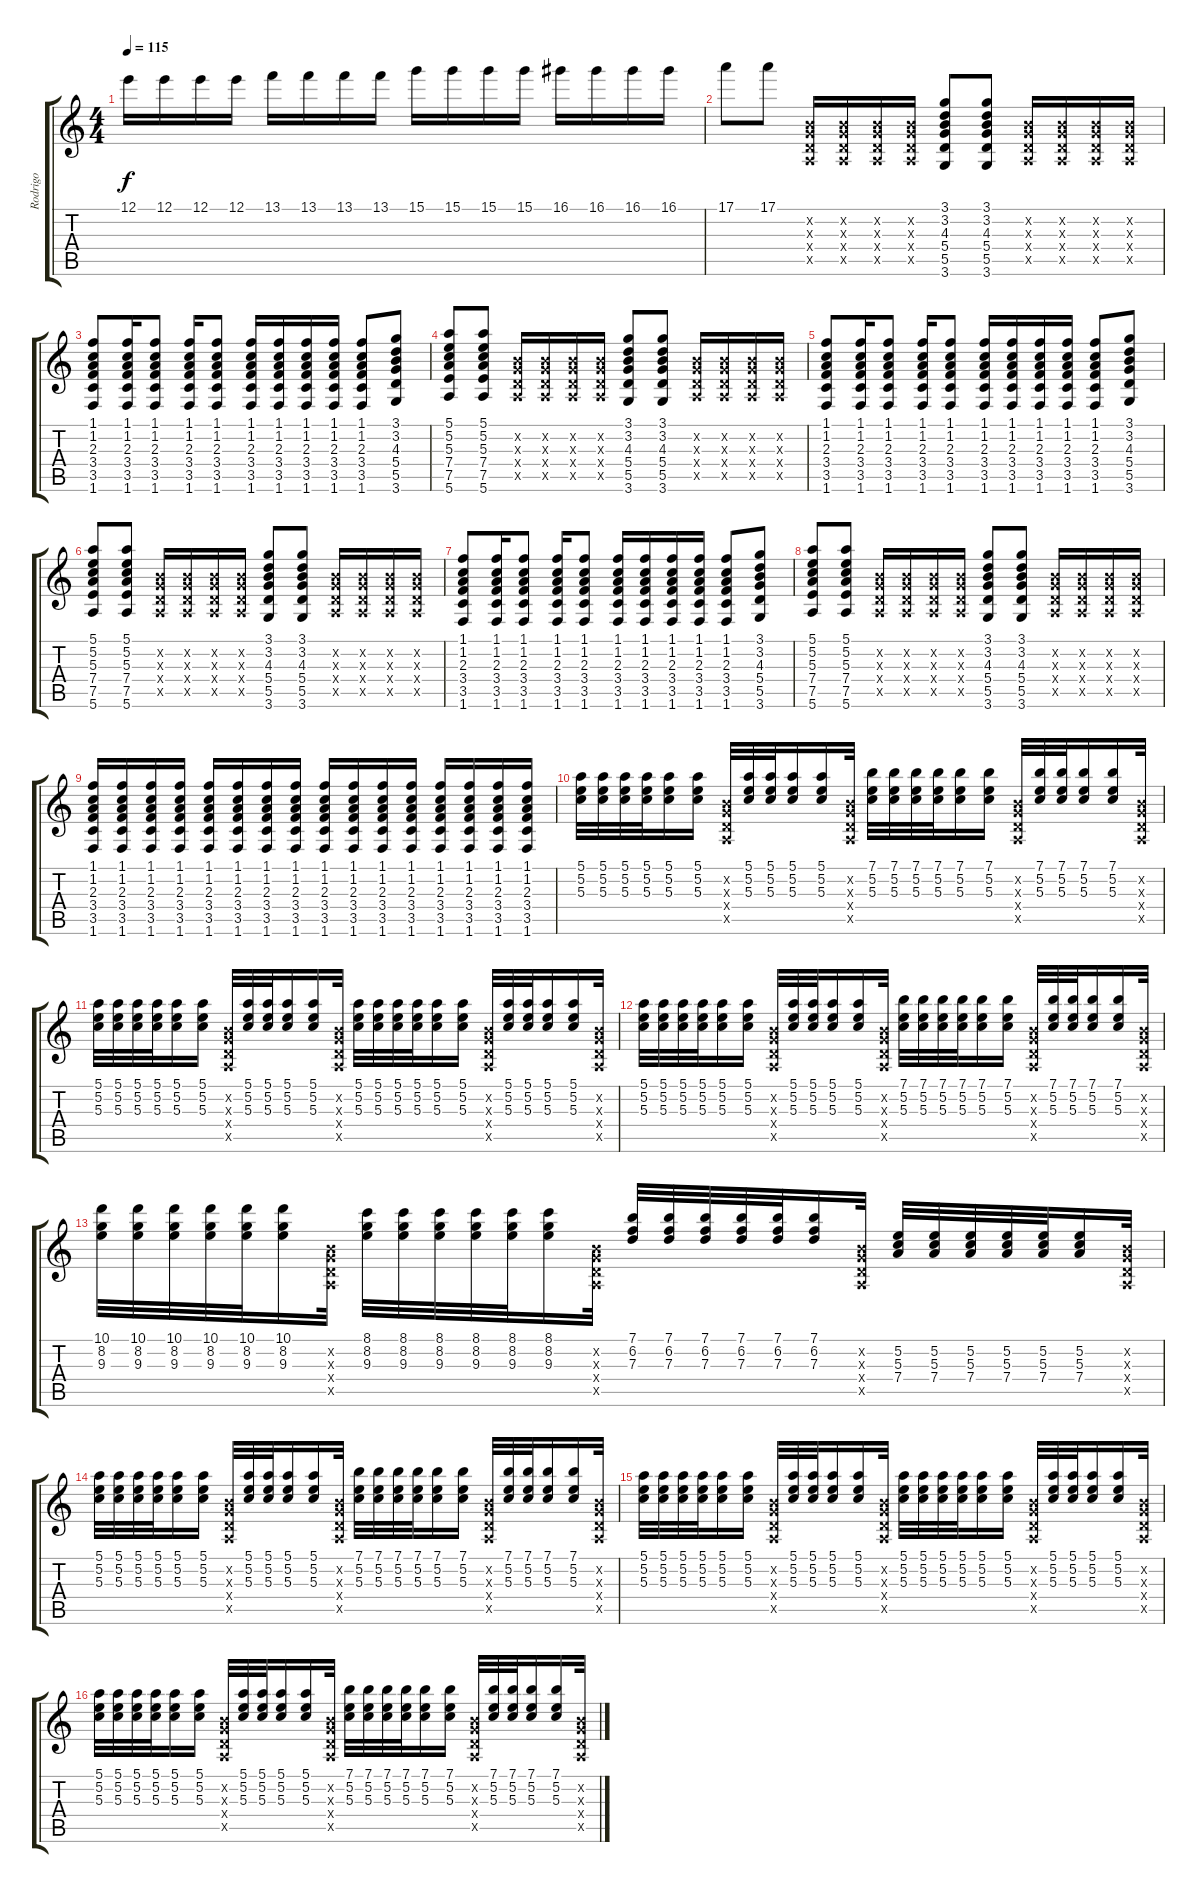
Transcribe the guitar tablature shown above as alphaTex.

\track ("Rodrigo" "Rodrigo") {instrument acousticguitarnylon}
\staff {score tabs}
\tuning (E4 B3 G3 D3 A2 E2) {hide}
\ts (4 4)
\tempo 115
\clef g2
\ks c
12.1.16{dy f} 12.1.16 12.1.16 12.1.16 13.1.16 13.1.16 13.1.16 13.1.16 15.1.16 15.1.16 15.1.16 15.1.16 16.1.16 16.1.16 16.1.16 16.1.16 |
17.1.8 17.1.8 (0.2{x} 0.3{x} 0.4{x} 0.5{x}).16 (0.2{x} 0.3{x} 0.4{x} 0.5{x}).16 (0.2{x} 0.3{x} 0.4{x} 0.5{x}).16 (0.2{x} 0.3{x} 0.4{x} 0.5{x}).16 (3.1 3.2 4.3 5.4 5.5 3.6).8 (3.1 3.2 4.3 5.4 5.5 3.6).8 (0.2{x} 0.3{x} 0.4{x} 0.5{x}).16 (0.2{x} 0.3{x} 0.4{x} 0.5{x}).16 (0.2{x} 0.3{x} 0.4{x} 0.5{x}).16 (0.2{x} 0.3{x} 0.4{x} 0.5{x}).16 |
(1.1 1.2 2.3 3.4 3.5 1.6).8 (1.1 1.2 2.3 3.4 3.5 1.6).16 (1.1 1.2 2.3 3.4 3.5 1.6).8 (1.1 1.2 2.3 3.4 3.5 1.6).16 (1.1 1.2 2.3 3.4 3.5 1.6).8 (1.1 1.2 2.3 3.4 3.5 1.6).16 (1.1 1.2 2.3 3.4 3.5 1.6).16 (1.1 1.2 2.3 3.4 3.5 1.6).16 (1.1 1.2 2.3 3.4 3.5 1.6).16 (1.1 1.2 2.3 3.4 3.5 1.6).8 (3.1 3.2 4.3 5.4 5.5 3.6).8 |
(5.1 5.2 5.3 7.4 7.5 5.6).8 (5.1 5.2 5.3 7.4 7.5 5.6).8 (0.2{x} 0.3{x} 0.4{x} 0.5{x}).16 (0.2{x} 0.3{x} 0.4{x} 0.5{x}).16 (0.2{x} 0.3{x} 0.4{x} 0.5{x}).16 (0.2{x} 0.3{x} 0.4{x} 0.5{x}).16 (3.1 3.2 4.3 5.4 5.5 3.6).8 (3.1 3.2 4.3 5.4 5.5 3.6).8 (0.2{x} 0.3{x} 0.4{x} 0.5{x}).16 (0.2{x} 0.3{x} 0.4{x} 0.5{x}).16 (0.2{x} 0.3{x} 0.4{x} 0.5{x}).16 (0.2{x} 0.3{x} 0.4{x} 0.5{x}).16 |
(1.1 1.2 2.3 3.4 3.5 1.6).8 (1.1 1.2 2.3 3.4 3.5 1.6).16 (1.1 1.2 2.3 3.4 3.5 1.6).8 (1.1 1.2 2.3 3.4 3.5 1.6).16 (1.1 1.2 2.3 3.4 3.5 1.6).8 (1.1 1.2 2.3 3.4 3.5 1.6).16 (1.1 1.2 2.3 3.4 3.5 1.6).16 (1.1 1.2 2.3 3.4 3.5 1.6).16 (1.1 1.2 2.3 3.4 3.5 1.6).16 (1.1 1.2 2.3 3.4 3.5 1.6).8 (3.1 3.2 4.3 5.4 5.5 3.6).8 |
(5.1 5.2 5.3 7.4 7.5 5.6).8 (5.1 5.2 5.3 7.4 7.5 5.6).8 (0.2{x} 0.3{x} 0.4{x} 0.5{x}).16 (0.2{x} 0.3{x} 0.4{x} 0.5{x}).16 (0.2{x} 0.3{x} 0.4{x} 0.5{x}).16 (0.2{x} 0.3{x} 0.4{x} 0.5{x}).16 (3.1 3.2 4.3 5.4 5.5 3.6).8 (3.1 3.2 4.3 5.4 5.5 3.6).8 (0.2{x} 0.3{x} 0.4{x} 0.5{x}).16 (0.2{x} 0.3{x} 0.4{x} 0.5{x}).16 (0.2{x} 0.3{x} 0.4{x} 0.5{x}).16 (0.2{x} 0.3{x} 0.4{x} 0.5{x}).16 |
(1.1 1.2 2.3 3.4 3.5 1.6).8 (1.1 1.2 2.3 3.4 3.5 1.6).16 (1.1 1.2 2.3 3.4 3.5 1.6).8 (1.1 1.2 2.3 3.4 3.5 1.6).16 (1.1 1.2 2.3 3.4 3.5 1.6).8 (1.1 1.2 2.3 3.4 3.5 1.6).16 (1.1 1.2 2.3 3.4 3.5 1.6).16 (1.1 1.2 2.3 3.4 3.5 1.6).16 (1.1 1.2 2.3 3.4 3.5 1.6).16 (1.1 1.2 2.3 3.4 3.5 1.6).8 (3.1 3.2 4.3 5.4 5.5 3.6).8 |
(5.1 5.2 5.3 7.4 7.5 5.6).8 (5.1 5.2 5.3 7.4 7.5 5.6).8 (0.2{x} 0.3{x} 0.4{x} 0.5{x}).16 (0.2{x} 0.3{x} 0.4{x} 0.5{x}).16 (0.2{x} 0.3{x} 0.4{x} 0.5{x}).16 (0.2{x} 0.3{x} 0.4{x} 0.5{x}).16 (3.1 3.2 4.3 5.4 5.5 3.6).8 (3.1 3.2 4.3 5.4 5.5 3.6).8 (0.2{x} 0.3{x} 0.4{x} 0.5{x}).16 (0.2{x} 0.3{x} 0.4{x} 0.5{x}).16 (0.2{x} 0.3{x} 0.4{x} 0.5{x}).16 (0.2{x} 0.3{x} 0.4{x} 0.5{x}).16 |
(1.1 1.2 2.3 3.4 3.5 1.6).16 (1.1 1.2 2.3 3.4 3.5 1.6).16 (1.1 1.2 2.3 3.4 3.5 1.6).16 (1.1 1.2 2.3 3.4 3.5 1.6).16 (1.1 1.2 2.3 3.4 3.5 1.6).16 (1.1 1.2 2.3 3.4 3.5 1.6).16 (1.1 1.2 2.3 3.4 3.5 1.6).16 (1.1 1.2 2.3 3.4 3.5 1.6).16 (1.1 1.2 2.3 3.4 3.5 1.6).16 (1.1 1.2 2.3 3.4 3.5 1.6).16 (1.1 1.2 2.3 3.4 3.5 1.6).16 (1.1 1.2 2.3 3.4 3.5 1.6).16 (1.1 1.2 2.3 3.4 3.5 1.6).16 (1.1 1.2 2.3 3.4 3.5 1.6).16 (1.1 1.2 2.3 3.4 3.5 1.6).16 (1.1 1.2 2.3 3.4 3.5 1.6).16 |
(5.1 5.2 5.3).32 (5.1 5.2 5.3).32 (5.1 5.2 5.3).32 (5.1 5.2 5.3).32 (5.1 5.2 5.3).16 (5.1 5.2 5.3).16 (0.2{x} 0.3{x} 0.4{x} 0.5{x}).32 (5.1 5.2 5.3).32 (5.1 5.2 5.3).32 (5.1 5.2 5.3).16 (5.1 5.2 5.3).16 (0.2{x} 0.3{x} 0.4{x} 0.5{x}).32 (7.1 5.2 5.3).32 (7.1 5.2 5.3).32 (7.1 5.2 5.3).32 (7.1 5.2 5.3).32 (7.1 5.2 5.3).16 (7.1 5.2 5.3).16 (0.2{x} 0.3{x} 0.4{x} 0.5{x}).32 (7.1 5.2 5.3).32 (7.1 5.2 5.3).32 (7.1 5.2 5.3).16 (7.1 5.2 5.3).16 (0.2{x} 0.3{x} 0.4{x} 0.5{x}).32 |
(5.1 5.2 5.3).32 (5.1 5.2 5.3).32 (5.1 5.2 5.3).32 (5.1 5.2 5.3).32 (5.1 5.2 5.3).16 (5.1 5.2 5.3).16 (0.2{x} 0.3{x} 0.4{x} 0.5{x}).32 (5.1 5.2 5.3).32 (5.1 5.2 5.3).32 (5.1 5.2 5.3).16 (5.1 5.2 5.3).16 (0.2{x} 0.3{x} 0.4{x} 0.5{x}).32 (5.1 5.2 5.3).32 (5.1 5.2 5.3).32 (5.1 5.2 5.3).32 (5.1 5.2 5.3).32 (5.1 5.2 5.3).16 (5.1 5.2 5.3).16 (0.2{x} 0.3{x} 0.4{x} 0.5{x}).32 (5.1 5.2 5.3).32 (5.1 5.2 5.3).32 (5.1 5.2 5.3).16 (5.1 5.2 5.3).16 (0.2{x} 0.3{x} 0.4{x} 0.5{x}).32 |
(5.1 5.2 5.3).32 (5.1 5.2 5.3).32 (5.1 5.2 5.3).32 (5.1 5.2 5.3).32 (5.1 5.2 5.3).16 (5.1 5.2 5.3).16 (0.2{x} 0.3{x} 0.4{x} 0.5{x}).32 (5.1 5.2 5.3).32 (5.1 5.2 5.3).32 (5.1 5.2 5.3).16 (5.1 5.2 5.3).16 (0.2{x} 0.3{x} 0.4{x} 0.5{x}).32 (7.1 5.2 5.3).32 (7.1 5.2 5.3).32 (7.1 5.2 5.3).32 (7.1 5.2 5.3).32 (7.1 5.2 5.3).16 (7.1 5.2 5.3).16 (0.2{x} 0.3{x} 0.4{x} 0.5{x}).32 (7.1 5.2 5.3).32 (7.1 5.2 5.3).32 (7.1 5.2 5.3).16 (7.1 5.2 5.3).16 (0.2{x} 0.3{x} 0.4{x} 0.5{x}).32 |
(10.1 8.2 9.3).32 (10.1 8.2 9.3).32 (10.1 8.2 9.3).32 (10.1 8.2 9.3).32 (10.1 8.2 9.3).32 (10.1 8.2 9.3).16 (0.2{x} 0.3{x} 0.4{x} 0.5{x}).32 (8.1 8.2 9.3).32 (8.1 8.2 9.3).32 (8.1 8.2 9.3).32 (8.1 8.2 9.3).32 (8.1 8.2 9.3).32 (8.1 8.2 9.3).16 (0.2{x} 0.3{x} 0.4{x} 0.5{x}).32 (7.1 6.2 7.3).32 (7.1 6.2 7.3).32 (7.1 6.2 7.3).32 (7.1 6.2 7.3).32 (7.1 6.2 7.3).32 (7.1 6.2 7.3).16 (0.2{x} 0.3{x} 0.4{x} 0.5{x}).32 (5.2 5.3 7.4).32 (5.2 5.3 7.4).32 (5.2 5.3 7.4).32 (5.2 5.3 7.4).32 (5.2 5.3 7.4).32 (5.2 5.3 7.4).16 (0.2{x} 0.3{x} 0.4{x} 0.5{x}).32 |
(5.1 5.2 5.3).32 (5.1 5.2 5.3).32 (5.1 5.2 5.3).32 (5.1 5.2 5.3).32 (5.1 5.2 5.3).16 (5.1 5.2 5.3).16 (0.2{x} 0.3{x} 0.4{x} 0.5{x}).32 (5.1 5.2 5.3).32 (5.1 5.2 5.3).32 (5.1 5.2 5.3).16 (5.1 5.2 5.3).16 (0.2{x} 0.3{x} 0.4{x} 0.5{x}).32 (7.1 5.2 5.3).32 (7.1 5.2 5.3).32 (7.1 5.2 5.3).32 (7.1 5.2 5.3).32 (7.1 5.2 5.3).16 (7.1 5.2 5.3).16 (0.2{x} 0.3{x} 0.4{x} 0.5{x}).32 (7.1 5.2 5.3).32 (7.1 5.2 5.3).32 (7.1 5.2 5.3).16 (7.1 5.2 5.3).16 (0.2{x} 0.3{x} 0.4{x} 0.5{x}).32 |
(5.1 5.2 5.3).32 (5.1 5.2 5.3).32 (5.1 5.2 5.3).32 (5.1 5.2 5.3).32 (5.1 5.2 5.3).16 (5.1 5.2 5.3).16 (0.2{x} 0.3{x} 0.4{x} 0.5{x}).32 (5.1 5.2 5.3).32 (5.1 5.2 5.3).32 (5.1 5.2 5.3).16 (5.1 5.2 5.3).16 (0.2{x} 0.3{x} 0.4{x} 0.5{x}).32 (5.1 5.2 5.3).32 (5.1 5.2 5.3).32 (5.1 5.2 5.3).32 (5.1 5.2 5.3).32 (5.1 5.2 5.3).16 (5.1 5.2 5.3).16 (0.2{x} 0.3{x} 0.4{x} 0.5{x}).32 (5.1 5.2 5.3).32 (5.1 5.2 5.3).32 (5.1 5.2 5.3).16 (5.1 5.2 5.3).16 (0.2{x} 0.3{x} 0.4{x} 0.5{x}).32 |
(5.1 5.2 5.3).32 (5.1 5.2 5.3).32 (5.1 5.2 5.3).32 (5.1 5.2 5.3).32 (5.1 5.2 5.3).16 (5.1 5.2 5.3).16 (0.2{x} 0.3{x} 0.4{x} 0.5{x}).32 (5.1 5.2 5.3).32 (5.1 5.2 5.3).32 (5.1 5.2 5.3).16 (5.1 5.2 5.3).16 (0.2{x} 0.3{x} 0.4{x} 0.5{x}).32 (7.1 5.2 5.3).32 (7.1 5.2 5.3).32 (7.1 5.2 5.3).32 (7.1 5.2 5.3).32 (7.1 5.2 5.3).16 (7.1 5.2 5.3).16 (0.2{x} 0.3{x} 0.4{x} 0.5{x}).32 (7.1 5.2 5.3).32 (7.1 5.2 5.3).32 (7.1 5.2 5.3).16 (7.1 5.2 5.3).16 (0.2{x} 0.3{x} 0.4{x} 0.5{x}).32
